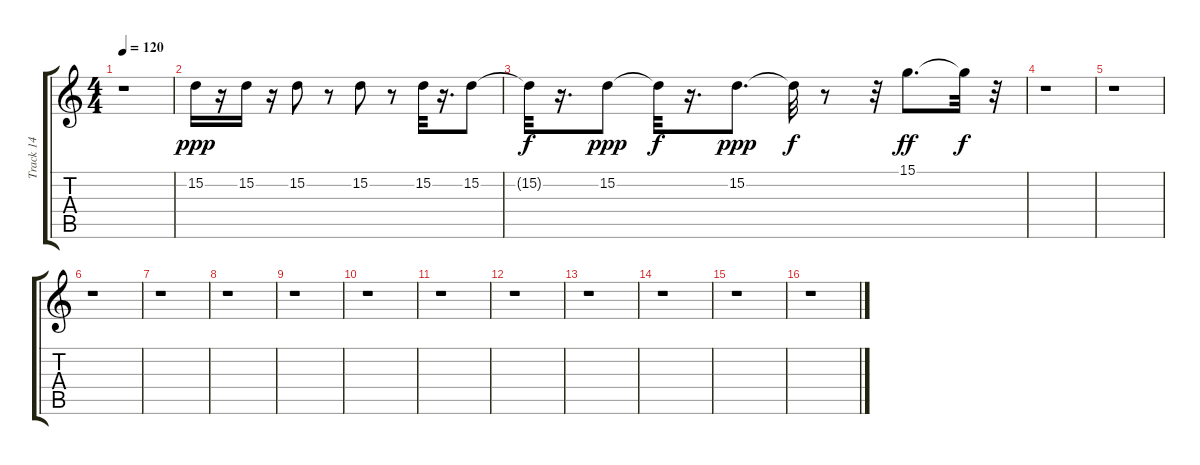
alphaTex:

\track ("Track 14" "Track 14") {instrument orchestrahit}
\staff {score tabs}
\tuning (E4 B3 G3 D3 A2 E2) {hide}
\ts (4 4)
\tempo 120
\clef g2
\ks c
r.1{dy ff} |
15.2.16{dy ppp} r.16 15.2.16 r.16 15.2.8 r.8 15.2.8 r.8 15.2.32 r.16{d} 15.2.8 |
15.2{t}.32{dy f} r.16{d} 15.2.8{dy ppp} 15.2{t}.32{dy f} r.16{d} 15.2.8{d dy ppp} 15.2{t}.32{dy f} r.8 r.32 15.1.8{d dy ff} 15.1{t}.32{dy f} r.32 |
r.1 |
r.1 |
r.1 |
r.1 |
r.1 |
r.1 |
r.1 |
r.1 |
r.1 |
r.1 |
r.1 |
r.1 |
r.1
